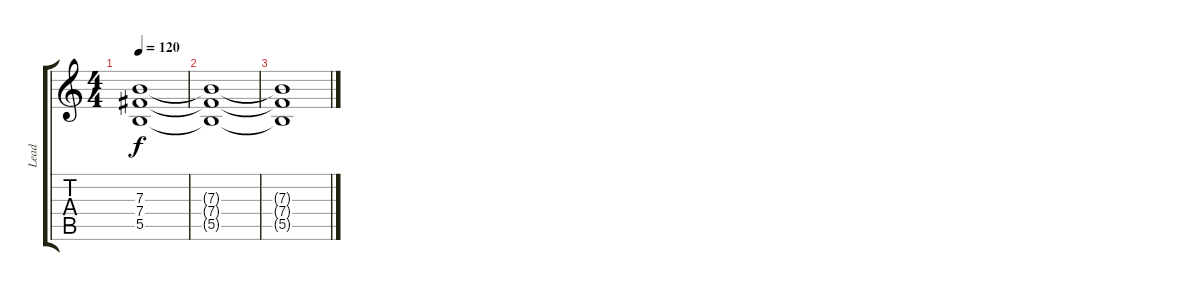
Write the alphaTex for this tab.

\track ("Lead" "Lead") {instrument distortionguitar}
\staff {score tabs}
\tuning (Db4 Ab3 E3 B2 Gb2 Db2) {hide}
\ts (4 4)
\tempo 120
\clef g2
\ks c
(7.3{t} 7.4{t} 5.5{t}).1{dy f} |
(7.3{t} 7.4{t} 5.5{t}).1 |
(7.3{t} 7.4{t} 5.5{t}).1
